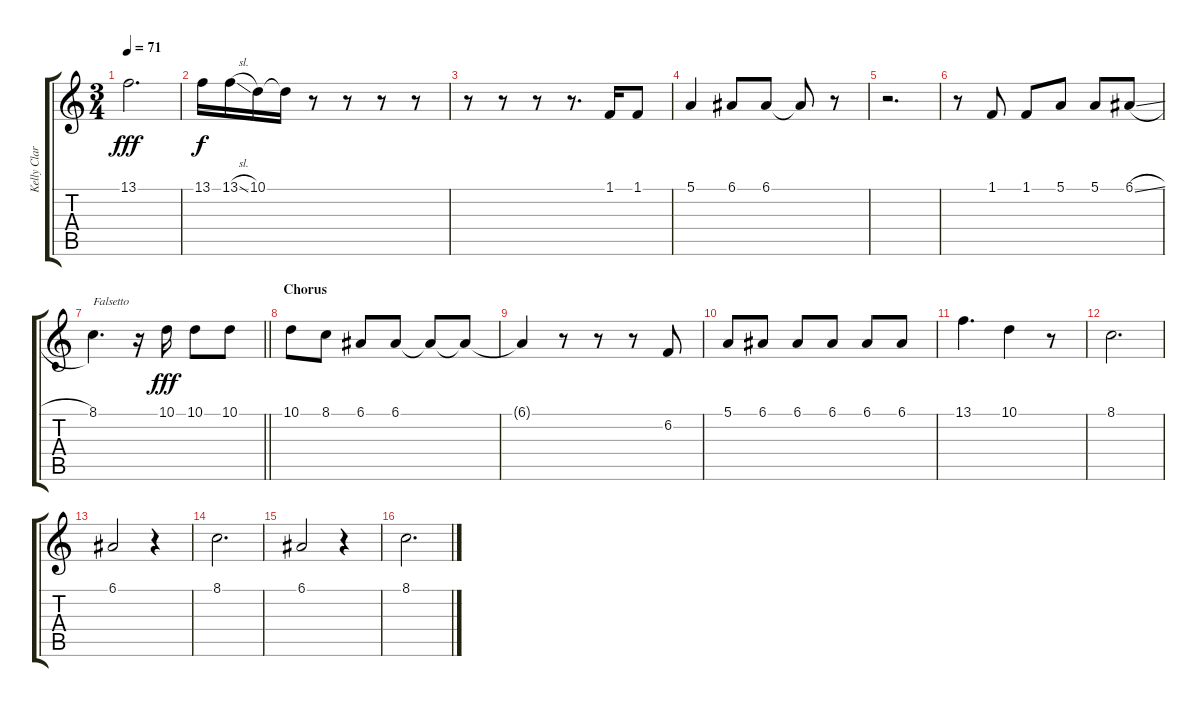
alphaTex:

\track ("Kelly Clarkson" "Kelly Clar") {instrument trumpet}
\staff {score tabs}
\tuning (E4 B3 G3 D3 A2 E2) {hide}
\ts (3 4)
\tempo 71
\clef g2
\ks c
13.1.2{d dy fff} |
13.1.16{dy f} 13.1{sl}.16 10.1.16 10.1{t}.16 r.8 r.8 r.8 r.8 |
r.8 r.8 r.8 r.8{d} 1.1.16 1.1.8 |
5.1.4 6.1.8 6.1.8 6.1{t}.8 r.8 |
r.2{d} |
r.8 1.1.8 1.1.8 5.1.8 5.1.8 6.1{sl}.8 |
\barLineRight lightlight
8.1.4{d txt "Falsetto"} r.16 10.1.16{dy fff} 10.1.8 10.1.8 |
\section ("" "Chorus")
10.1.8 8.1.8 6.1.8 6.1.8 6.1{t}.8 6.1{t}.8 |
6.1{t}.4 r.8 r.8 r.8 6.2.8 |
5.1.8 6.1.8 6.1.8 6.1.8 6.1.8 6.1.8 |
13.1.4{d} 10.1.4 r.8 |
8.1.2{d} |
6.1.2 r.4 |
8.1.2{d} |
6.1.2 r.4 |
8.1.2{d}
